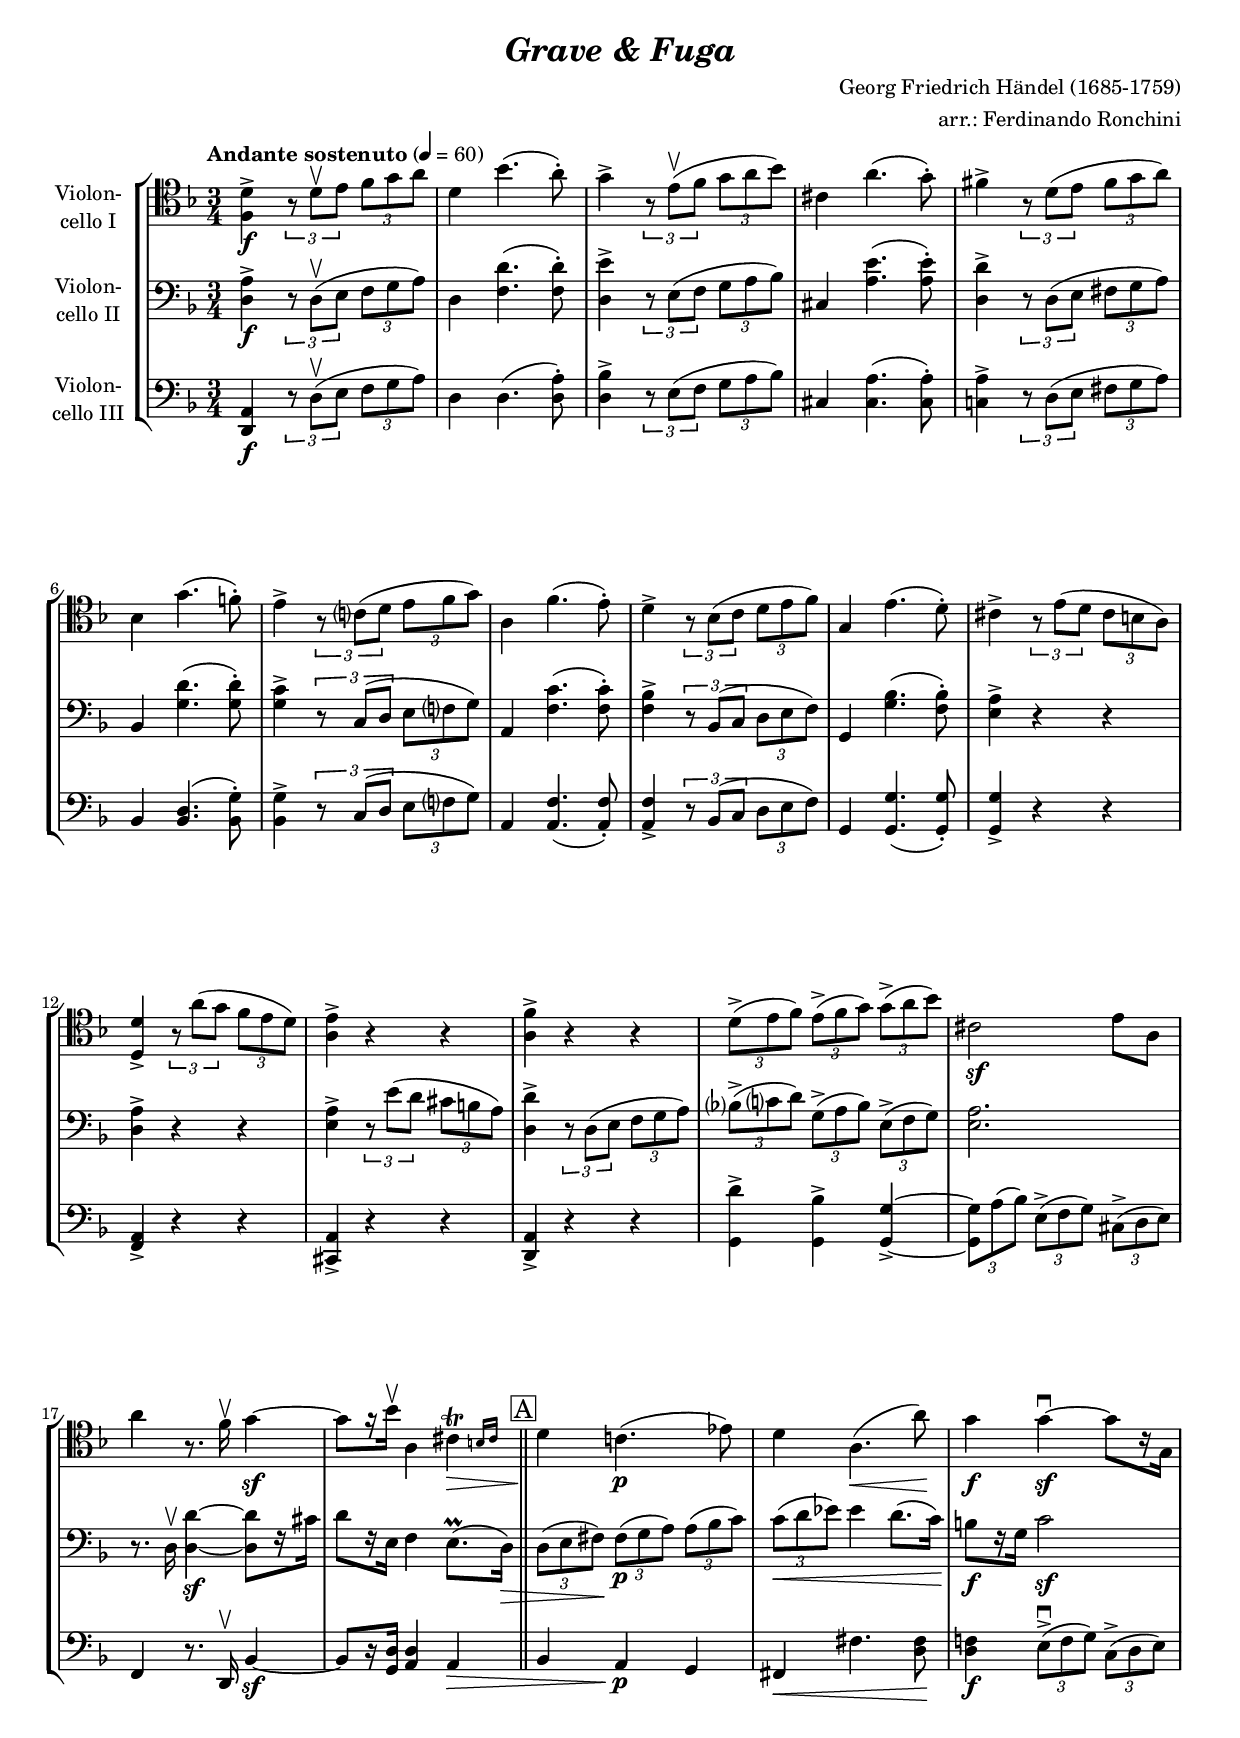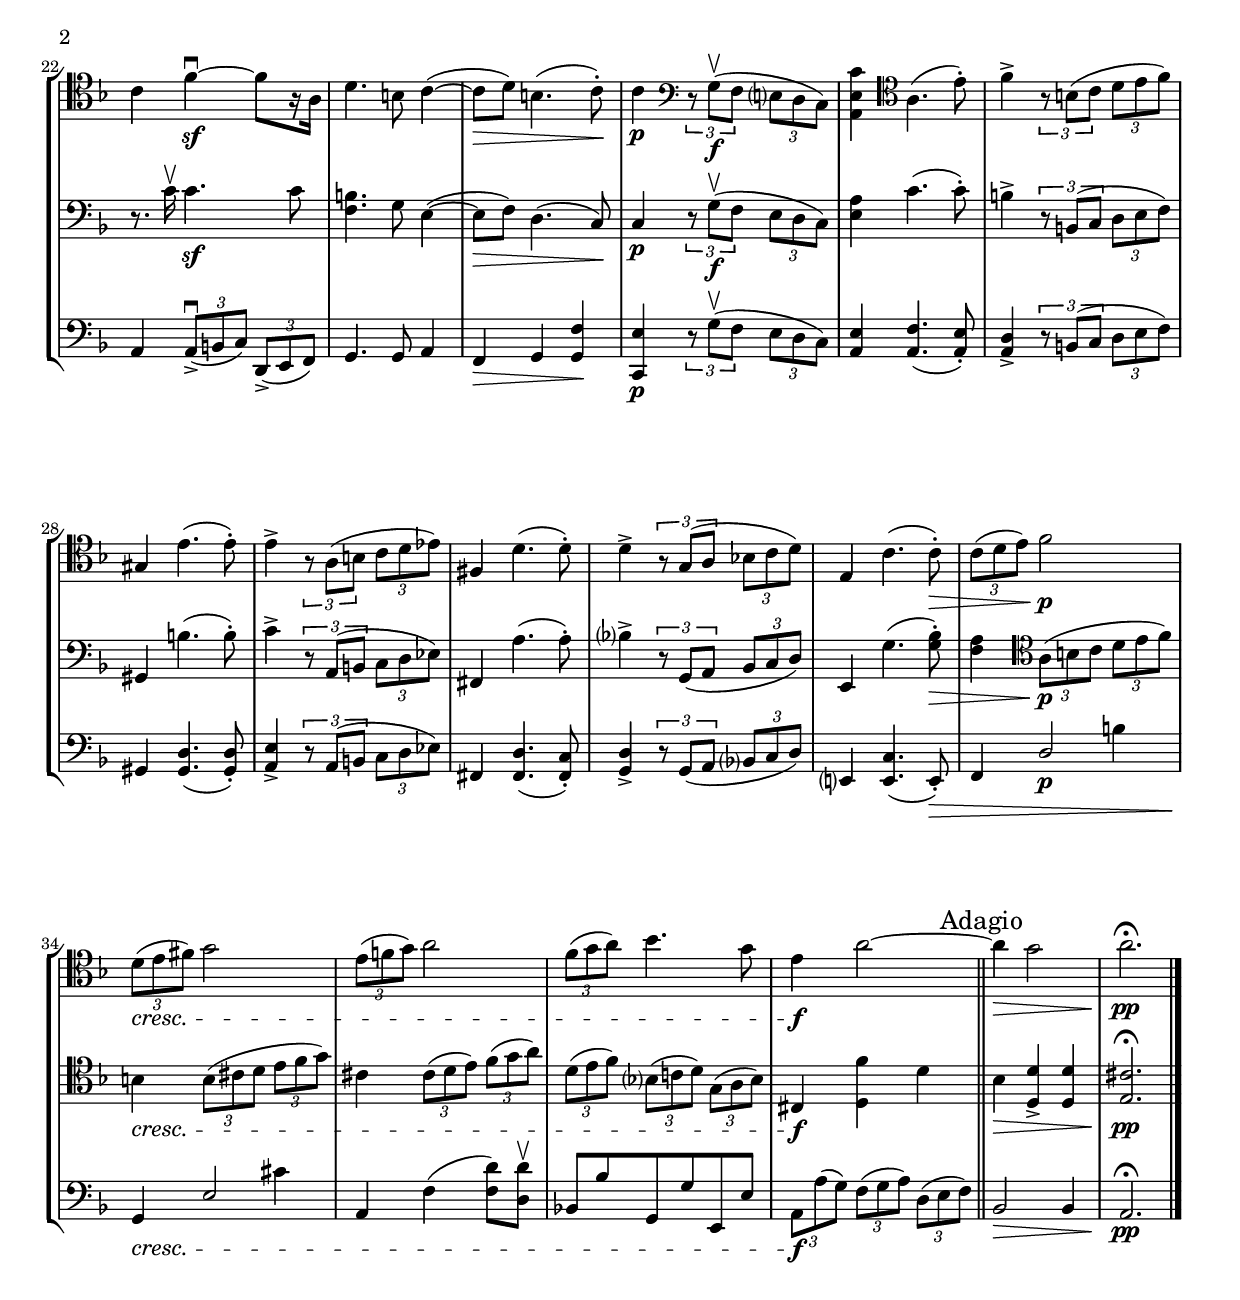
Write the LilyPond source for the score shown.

\version "2.14.2"
\include "deutsch.ly"
  
#(set-global-staff-size 18)

\header {
  title     = \markup \italic "Grave & Fuga"
  composer  = "Georg Friedrich Händel (1685-1759)"
  arranger  = "arr.: Ferdinando Ronchini"
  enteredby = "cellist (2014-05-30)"
}

voiceconsts = {
  \key f \major
  \clef "bass"
% \numericTimeSignature
  \compressFullBarRests
  \set tupletSpannerDuration = #(ly:make-moment 1 4)
}

%minstr = "harpsichord"
mihi = "clarinet"
%minstr = "accordion"
milo = "bassoon"

boxa = { \bar "||" \mark \markup \box "A" }
boxb = { \bar "||" \mark \markup \box "B" }

adag = { \bar "||" \mark \markup "Adagio" }

atem = \markup \italic "a tempo"
rall = \markup \italic "rall."

introa = { \tempo "Andante sostenuto" 4=60 \time 3/4 }

va = \relative c {
  \voiceconsts
  \clef "tenor"

  \introa
  <f d'>->\f \times 2/3 { r8 d'\upbow e f g a }
  d,4 b'4.( a8)-.
  g4-> \times 2/3 { r8 e(\upbow f g a b) }
  cis,4 a'4.( g8)-.
  fis4-> \times 2/3 { r8 d( e fis g a) }

  b,4 g'4.( f!8)-.
  e4-> \times 2/3 { r8 c?( d e f g) }
  a,4 f'4.( e8)-.
  d4-> \times 2/3 { r8 b( c d e f) }
  g,4 e'4.( d8)-.
  cis4-> \times 2/3 { r8 e( d cis h a) }

  <d, d'>4-> \times 2/3 { r8 a''( g f e d) }
  <a e'>4-> r r
  <a f'>-> r r
  \times 2/3 { d8(-> e f) e(-> f g) g(-> a b) }
  cis,2\sf e8 a,
  a'4 r8. f16\upbow g4~\sf

  g8[ r16 b]\upbow a,4 \afterGrace cis\trill\> { h16[ cis] } \boxa
  d4\! c!4.(\p es8)
  d4 a4.(\< a'8)\!
  g4\f g~\downbow\sf g8[ r16 g,]
  c4 f~\sf\downbow f8[ r16 a,]
  d4. h8 c4(~
  c8\> d) h4.( c8)-.\!

  c4\p \clef "bass" \times 2/3 { r8 g(\upbow\f f e? d c) }
  <a e' c'>4 \clef "tenor" a'4.( e'8)-.
  f4-> \times 2/3 { r8 h,( c d e f) }
  gis,4 e'4.( e8)-.
  e4-> \times 2/3 { r8 a,( h c d es) }
  fis,4 d'4.( d8)-.
  d4-> \times 2/3 { r8 g,( a b! c d) }

  e,4 c'4.( c8)-.\>
  \times 2/3 { c( d e) } f2\!\p
  \times 2/3 { d8(\cresc e fis) } g2
  \times 2/3 { e8( f! g) } a2 
  \times 2/3 { f8( g a) } b4. g8
  e4\f a2~ \adag
  a4\> g2
  a2.\!\pp\fermata \bar "|."
}

vb = \relative c {
  \voiceconsts

  \introa
  <d a'>4->\f \times 2/3 { r8 d(\upbow e f g a) }
  d,4 <f d'>4.( <f d'>8)-.
  <d e'>4-> \times 2/3 { r8 e( f g a b) }
  cis,4 <a' e'>4.( <a e'>8)-.
  <d, d'>4-> \times 2/3 { r8 d( e fis g a) }

  b,4 <g' d'>4.( <g d'>8)-.
  <g c>4-> \times 2/3 { r8 c,( d e f? g) }
  a,4 <f' c'>4.( <f c'>8)-.
  <f b>4-> \times 2/3 { r8 b,( c d e f) }
  g,4 <g' b>4.( <f b>8)-.
  <e a>4-> r r
  <d a'>-> r r
  <e a>-> \times 2/3 { r8 e'( d cis h a) }

  <d, d'>4-> \times 2/3 { r8 d( e f g a) }
  \times 2/3 { b?(-> c? d) g,(-> a b) e,(-> f g) }
  <e a>2.
  r8. d16\upbow <d d'>4~\sf <d d'>8[ r16 cis']
  d8[ r16 e,] f4 e8.(\prall d16)\> \boxa
  \times 2/3 { d8( e fis)\! fis(\p g a) a( b c) }

  \times 2/3 {c(\< d es) } es4 d8.( c16)\!
  h8[\f r16 g] c2\sf
  r8. c16\upbow c4.\sf c8
  <f, h>4. g8 e4(~
  e8\> f) d4.( c8)\!
  c4\p \times 2/3 { r8 g'(\upbow\f f e d c) }
  <e a>4 c'4.( c8)-.

  h4-> \times 2/3 { r8 h,( c d e f) }
  gis,4 h'4.( h8)-.
  c4-> \times 2/3 { r8 a,( h c d es) }
  fis,4 a'4.( a8)-.
  b?4-> \times 2/3 { r8 g,( a b c d) }
  e,4 g'4.( <g b>8)-.\>

  <f a>4 \clef "tenor" \times 2/3 { a8(\!\p h c d e f) }
  h,4\cresc \times 2/3 { h8( cis d e f g) }
  cis,4 \times 2/3 { cis8( d e) f( g a) }
  \times 2/3 { d,( e f) b,?( c! d) g,( a b) }
  cis,4\f <d f'> d' \adag
  b\> <d, d'>-> <d d'>
  <e cis'>2.\!\pp\fermata \bar "|."
}

vc = \relative c, {
  \voiceconsts

  \introa
  <d a'>4\f \times 2/3 { r8 d'(\upbow e f g a) }
  d,4 d4.( <d a'>8)-.
  <d b'>4-> \times 2/3 { r8 e( f g a b) }
  cis,4 <cis a'>4.( <cis a'>8)-.
  <c! a'>4-> \times 2/3 { r8 d( e fis g a) }
  b,4 <b d>4.( <b g'>8)-.

  <b g'>4-> \times 2/3 { r8 c( d e f? g) }
  a,4 <a f'>4.( <a f'>8)-.
  <a f'>4-> \times 2/3 { r8 b( c d e f) }
  g,4 <g g'>4.( <g g'>8)-.
  <g g'>4-> r r
  <f a>-> r r
  <cis a'>-> r r

  <d a'>-> r r
  <g d''>-> <g b'>-> <g g'>~->
  \times 2/3 { <g g'>8 a'( b) e,(-> f g) cis,(-> d e) }
  f,4 r8. d16\upbow b'4~\sf
  b8[ r16 <g d'>] <a d>4 a\> \boxa
  b a\!\p g
  fis\< fis'4. <d fis>8\!

  <d f!>4\f \times 2/3 { e8(->\downbow f g) c,(-> d e) }
  a,4 \times 2/3 { a8(->\downbow h c) d,(-> e f) }
  g4. g8 a4
  f\> g <g f'>\!
  <c, e'>\p \times 2/3 { r8 g''(\upbow f e d c) }
  <a e'>4 <a f'>4.( <a e'>8)-.

  <a d>4-> \times 2/3 { r8 h( c d e f) }
  gis,4 <gis d'>4.( <gis d'>8)-.
  <a e'>4-> \times 2/3 { r8 a( h c d es) }
  fis,4 <fis d'>4.( <fis c'>8)-.
  <g d'>4-> \times 2/3 { r8 g( a b? c d) }
  e,?4 <e c'>4.( e8)-.\>

  f4 << d'2(\!\p \\ { s4 h') } >>
  g,\cresc << e'2( \\ { s4 cis') } >>
  a, f'( <f d'>8) <d d'>\upbow
  b! b' g, g' e, e'
  \times 2/3 { a,\f a'( g) f( g a) d,( e f) } \adag
  b,2\> b4
  a2.\!\pp\fermata \bar "|."
}


music = \new StaffGroup <<
      \new Staff {
	\set Staff.midiInstrument = \mihi
	\set Staff.instrumentName = \markup \center-column { "Violon-" "cello I" }
	\transpose f f { \va }
      }

      \new Staff {
	\set Staff.midiInstrument = \mihi
	\set Staff.instrumentName = \markup \center-column { "Violon-" "cello II" }
	\transpose f f { \vb }
      }

      \new Staff {
	\set Staff.midiInstrument = \milo
	\set Staff.instrumentName = \markup \center-column { "Violon-" "cello III" }
	\transpose f f { \vc }
      }
>>

\book {
  \score {
    \music
    \layout {}
  }

  \score {
    \unfoldRepeats \music

    \midi {
      \context {
        \Score
      }
    }
  }
}
